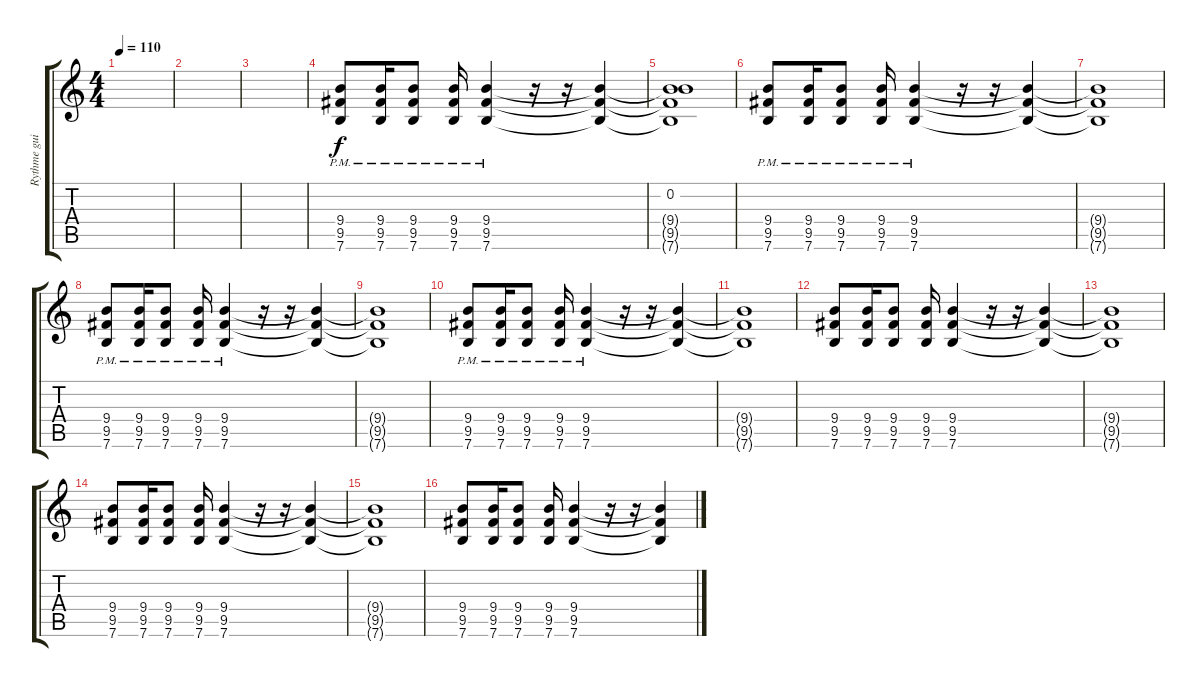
\track ("Rythme guitare" "Rythme gui") {instrument distortionguitar}
\staff {score tabs}
\tuning (E4 B3 G3 D3 A2 E2) {hide}
\ts (4 4)
\tempo 110
\clef g2
\ks c
|
|
|
(9.4{pm} 9.5{pm} 7.6{pm}).8 (9.4{pm} 9.5{pm} 7.6{pm}).16 (9.4{pm} 9.5{pm} 7.6{pm}).8 (9.4{pm} 9.5{pm} 7.6{pm}).16 (9.4{pm} 9.5{pm} 7.6{pm}).4 r.16 r.16 (9.4{t} 9.5{t} 7.6{t}).4 |
(0.2 9.4{t} 9.5{t} 7.6{t}).1 |
(9.4{pm} 9.5{pm} 7.6{pm}).8 (9.4{pm} 9.5{pm} 7.6{pm}).16 (9.4{pm} 9.5{pm} 7.6{pm}).8 (9.4{pm} 9.5{pm} 7.6{pm}).16 (9.4{pm} 9.5{pm} 7.6{pm}).4 r.16 r.16 (9.4{t} 9.5{t} 7.6{t}).4 |
(9.4{t} 9.5{t} 7.6{t}).1 |
(9.4{pm} 9.5{pm} 7.6{pm}).8 (9.4{pm} 9.5{pm} 7.6{pm}).16 (9.4{pm} 9.5{pm} 7.6{pm}).8 (9.4{pm} 9.5{pm} 7.6{pm}).16 (9.4{pm} 9.5{pm} 7.6{pm}).4 r.16 r.16 (9.4{t} 9.5{t} 7.6{t}).4 |
(9.4{t} 9.5{t} 7.6{t}).1 |
(9.4{pm} 9.5{pm} 7.6{pm}).8 (9.4{pm} 9.5{pm} 7.6{pm}).16 (9.4{pm} 9.5{pm} 7.6{pm}).8 (9.4{pm} 9.5{pm} 7.6{pm}).16 (9.4{pm} 9.5{pm} 7.6{pm}).4 r.16 r.16 (9.4{t} 9.5{t} 7.6{t}).4 |
(9.4{t} 9.5{t} 7.6{t}).1 |
(9.4 9.5 7.6).8 (9.4 9.5 7.6).16 (9.4 9.5 7.6).8 (9.4 9.5 7.6).16 (9.4 9.5 7.6).4 r.16 r.16 (9.4{t} 9.5{t} 7.6{t}).4 |
(9.4{t} 9.5{t} 7.6{t}).1 |
(9.4 9.5 7.6).8 (9.4 9.5 7.6).16 (9.4 9.5 7.6).8 (9.4 9.5 7.6).16 (9.4 9.5 7.6).4 r.16 r.16 (9.4{t} 9.5{t} 7.6{t}).4 |
(9.4{t} 9.5{t} 7.6{t}).1 |
(9.4 9.5 7.6).8 (9.4 9.5 7.6).16 (9.4 9.5 7.6).8 (9.4 9.5 7.6).16 (9.4 9.5 7.6).4 r.16 r.16 (9.4{t} 9.5{t} 7.6{t}).4
